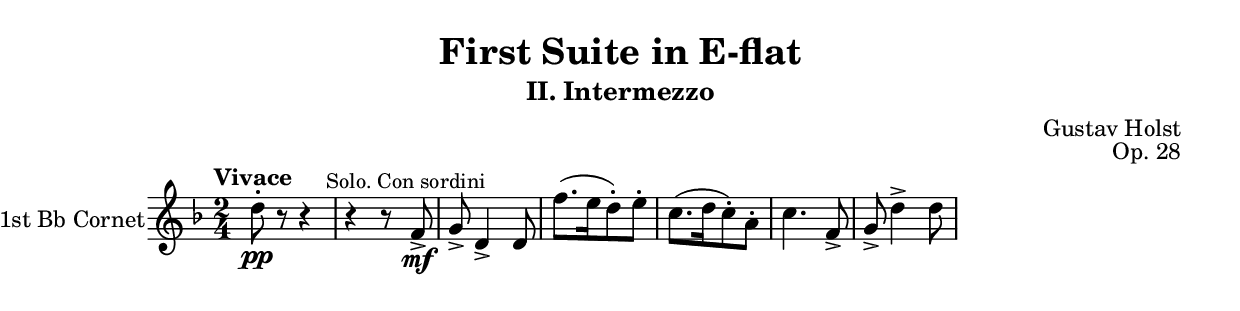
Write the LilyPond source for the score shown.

%Last updated 2014-02-18 19:15 Pacific time
%
%Released under the terms of the Creative Commons Attribution-ShareAlike 4.0 International license.
%This means you can freely use this work and derive from it so long as you give me attribution
%and you share under the same license.
%The details of the license are at http://creativecommons.org/licenses/by-sa/4.0/deed.en_US

\version "2.14.2"

\header {
  title = "First Suite in E-flat"
  subtitle = "II. Intermezzo"
  composer = "Gustav Holst"
  opus = "Op. 28"
  % Remove default LilyPond tagline
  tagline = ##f
}

\paper {
  #(set-paper-size "a4")
}

global = {
  \key f \major
  \numericTimeSignature
  \time 2/4
  \tempo "Vivace"
}

makePercent =
#(define-music-function (parser location note) (ly:music?)
   "Make a percent repeat the same length as NOTE."
   (make-music 'PercentEvent
               'length (ly:music-length note)))

trumpetBb = \relative c'' {
  \global
  \transposition bes
  d8-.-\pp r8 r4
  r4 r8 \mark \markup \small "Solo. Con sordini" f,8->-\mf
  g8-> d4-> d8
  f'8.([ e16 d8-.) e-.]
  c8.([ d16 c8-.) a-.]			%Measure 5
  c4. f,8->
  g8-> d'4-> d8  
}

\score {
  \new Staff \with {
    instrumentName = "1st Bb Cornet"
    midiInstrument = "trumpet"
  } \trumpetBb
  \layout { }
  \midi {
    \context {
      \Score
      tempoWholesPerMinute = #(ly:make-moment 100 4)
    }
  }
}
